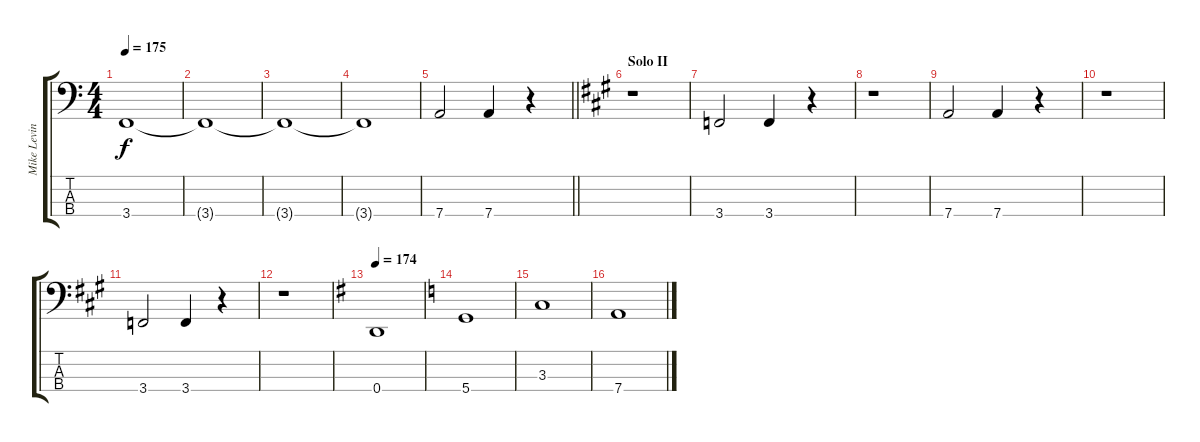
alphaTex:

\track ("Mike Levine" "Mike Levin") {instrument electricbasspick}
\staff {score tabs}
\tuning (G2 D2 A1 D1) {hide}
\ts (4 4)
\tempo 175
\clef f4
\ks c
3.4.1{dy f} |
3.4{t}.1 |
3.4{t}.1 |
3.4{t}.1 |
\barLineRight lightlight
7.4.2 7.4.4 r.4 |
\section ("" "Solo II")
\ks a
r.1 |
3.4.2 3.4.4 r.4 |
r.1 |
7.4.2 7.4.4 r.4 |
r.1 |
3.4.2 3.4.4 r.4 |
r.1 |
\tempo 174
\ks g
0.4.1 |
\ks c
5.4.1 |
3.3.1 |
7.4.1
